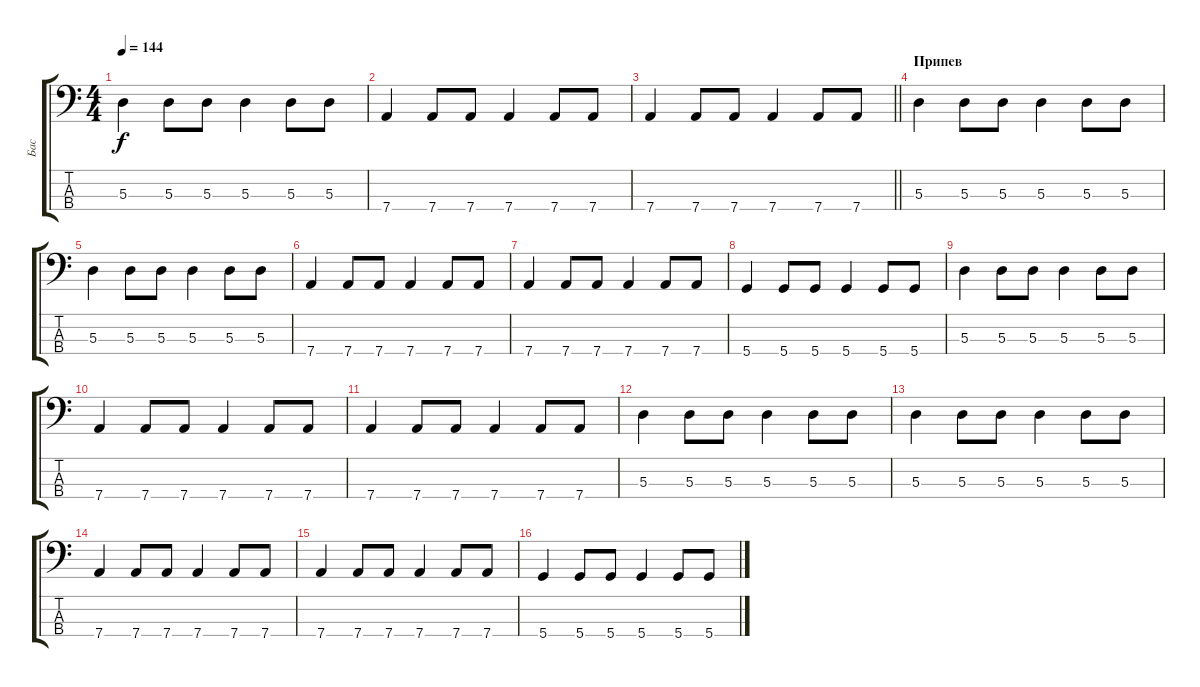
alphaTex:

\track ("Бас" "Бас") {instrument electricbassfinger}
\staff {score tabs}
\tuning (G2 D2 A1 D1) {hide}
\ts (4 4)
\tempo 144
\clef f4
\ks c
5.3.4{dy f} 5.3.8 5.3.8 5.3.4 5.3.8 5.3.8 |
7.4.4 7.4.8 7.4.8 7.4.4 7.4.8 7.4.8 |
\barLineRight lightlight
7.4.4 7.4.8 7.4.8 7.4.4 7.4.8 7.4.8 |
\section ("" "Припев")
5.3.4 5.3.8 5.3.8 5.3.4 5.3.8 5.3.8 |
5.3.4 5.3.8 5.3.8 5.3.4 5.3.8 5.3.8 |
7.4.4 7.4.8 7.4.8 7.4.4 7.4.8 7.4.8 |
7.4.4 7.4.8 7.4.8 7.4.4 7.4.8 7.4.8 |
5.4.4 5.4.8 5.4.8 5.4.4 5.4.8 5.4.8 |
5.3.4 5.3.8 5.3.8 5.3.4 5.3.8 5.3.8 |
7.4.4 7.4.8 7.4.8 7.4.4 7.4.8 7.4.8 |
7.4.4 7.4.8 7.4.8 7.4.4 7.4.8 7.4.8 |
5.3.4 5.3.8 5.3.8 5.3.4 5.3.8 5.3.8 |
5.3.4 5.3.8 5.3.8 5.3.4 5.3.8 5.3.8 |
7.4.4 7.4.8 7.4.8 7.4.4 7.4.8 7.4.8 |
7.4.4 7.4.8 7.4.8 7.4.4 7.4.8 7.4.8 |
5.4.4 5.4.8 5.4.8 5.4.4 5.4.8 5.4.8
